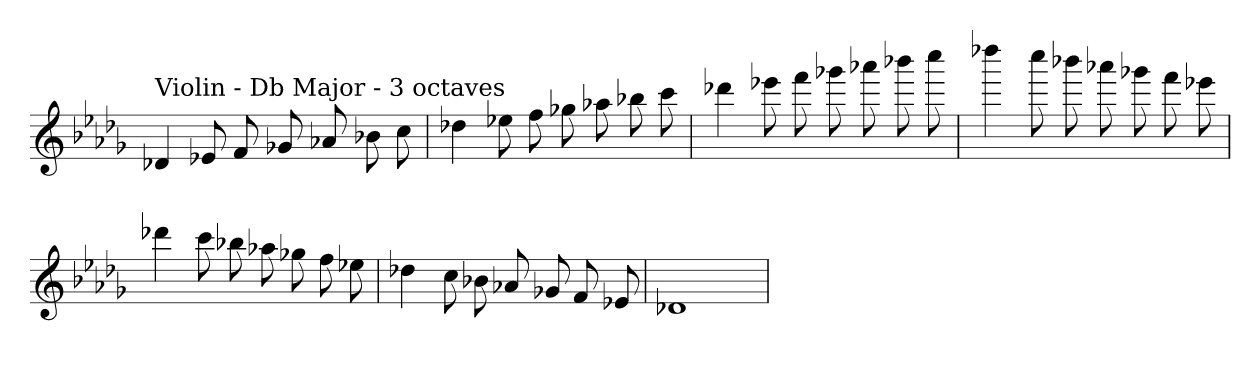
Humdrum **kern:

**kern
*part1
*staff1
*clefG2
*k[b-e-a-d-g-]
*D-:
=
!LO:TX:a:t=Violin - Db Major - 3 octaves
4d-X
8e-X
8f
8g-X
8a-X
8b-X
8cc
=
4dd-X
8ee-X
8ff
8gg-X
8aa-X
8bb-X
8ccc
=
4ddd-X
8eee-X
8fff
8ggg-X
8aaa-X
8bbb-X
8cccc
=
4dddd-X
8cccc
8bbb-X
8aaa-X
8ggg-X
8fff
8eee-X
=
4ddd-X
8ccc
8bb-X
8aa-X
8gg-X
8ff
8ee-X
=
4dd-X
8cc
8b-X
8a-X
8g-X
8f
8e-X
=
1d-X
=
*-
